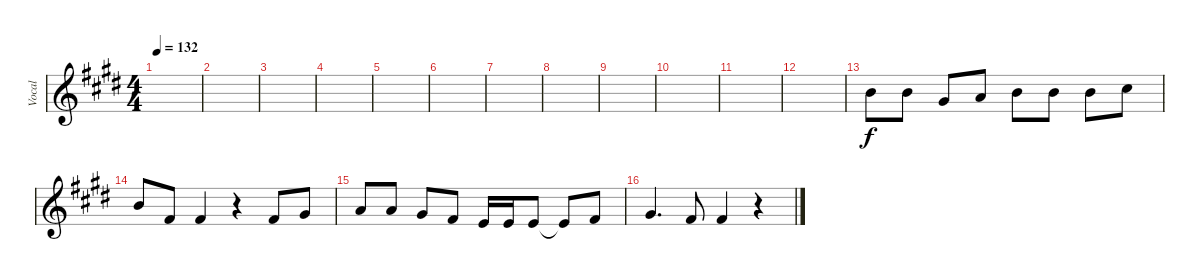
\track ("Vocal" "Vocal") {instrument electricgrandpiano}
\staff {score}
\tuning (E4 B3 G3 D3 A2 E2 B1) {hide}
\ts (4 4)
\tempo 132
\clef g2
\ks e
|
|
|
|
|
|
|
|
|
|
|
|
7.1.8 7.1.8 4.1.8 5.1.8 7.1.8 7.1.8 7.1.8 9.1.8 |
7.1.8 2.1.8 2.1.4 r.4 2.1.8 4.1.8 |
5.1.8 5.1.8 4.1.8 2.1.8 0.1.16 0.1.16 0.1.8 0.1{t}.8 2.1.8 |
4.1.4{d} 2.1.8 2.1.4 r.4
